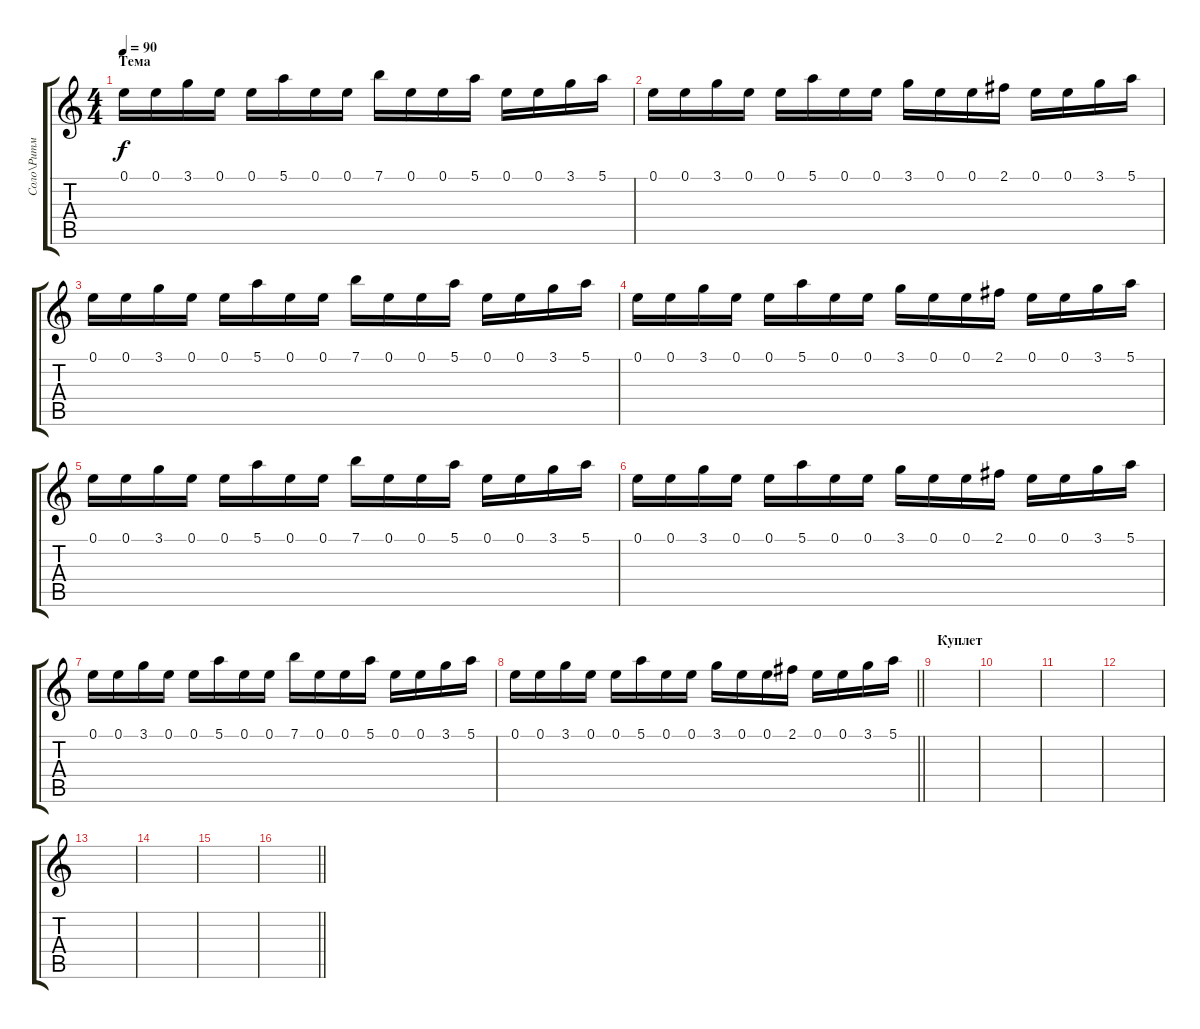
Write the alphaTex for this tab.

\track ("Соло\\Ритм" "Соло\\Ритм") {instrument distortionguitar}
\staff {score tabs}
\tuning (E4 B3 G3 D3 A2 E2) {hide}
\ts (4 4)
\section ("" "Тема")
\tempo 90
\clef g2
\ks c
0.1.16{dy f} 0.1.16 3.1.16 0.1.16 0.1.16 5.1.16 0.1.16 0.1.16 7.1.16 0.1.16 0.1.16 5.1.16 0.1.16 0.1.16 3.1.16 5.1.16 |
0.1.16 0.1.16 3.1.16 0.1.16 0.1.16 5.1.16 0.1.16 0.1.16 3.1.16 0.1.16 0.1.16 2.1.16 0.1.16 0.1.16 3.1.16 5.1.16 |
0.1.16 0.1.16 3.1.16 0.1.16 0.1.16 5.1.16 0.1.16 0.1.16 7.1.16 0.1.16 0.1.16 5.1.16 0.1.16 0.1.16 3.1.16 5.1.16 |
0.1.16 0.1.16 3.1.16 0.1.16 0.1.16 5.1.16 0.1.16 0.1.16 3.1.16 0.1.16 0.1.16 2.1.16 0.1.16 0.1.16 3.1.16 5.1.16 |
0.1.16 0.1.16 3.1.16 0.1.16 0.1.16 5.1.16 0.1.16 0.1.16 7.1.16 0.1.16 0.1.16 5.1.16 0.1.16 0.1.16 3.1.16 5.1.16 |
0.1.16 0.1.16 3.1.16 0.1.16 0.1.16 5.1.16 0.1.16 0.1.16 3.1.16 0.1.16 0.1.16 2.1.16 0.1.16 0.1.16 3.1.16 5.1.16 |
0.1.16 0.1.16 3.1.16 0.1.16 0.1.16 5.1.16 0.1.16 0.1.16 7.1.16 0.1.16 0.1.16 5.1.16 0.1.16 0.1.16 3.1.16 5.1.16 |
\barLineRight lightlight
0.1.16 0.1.16 3.1.16 0.1.16 0.1.16 5.1.16 0.1.16 0.1.16 3.1.16 0.1.16 0.1.16 2.1.16 0.1.16 0.1.16 3.1.16 5.1.16 |
\section ("" "Куплет")
|
|
|
|
|
|
|
\barLineRight lightlight
